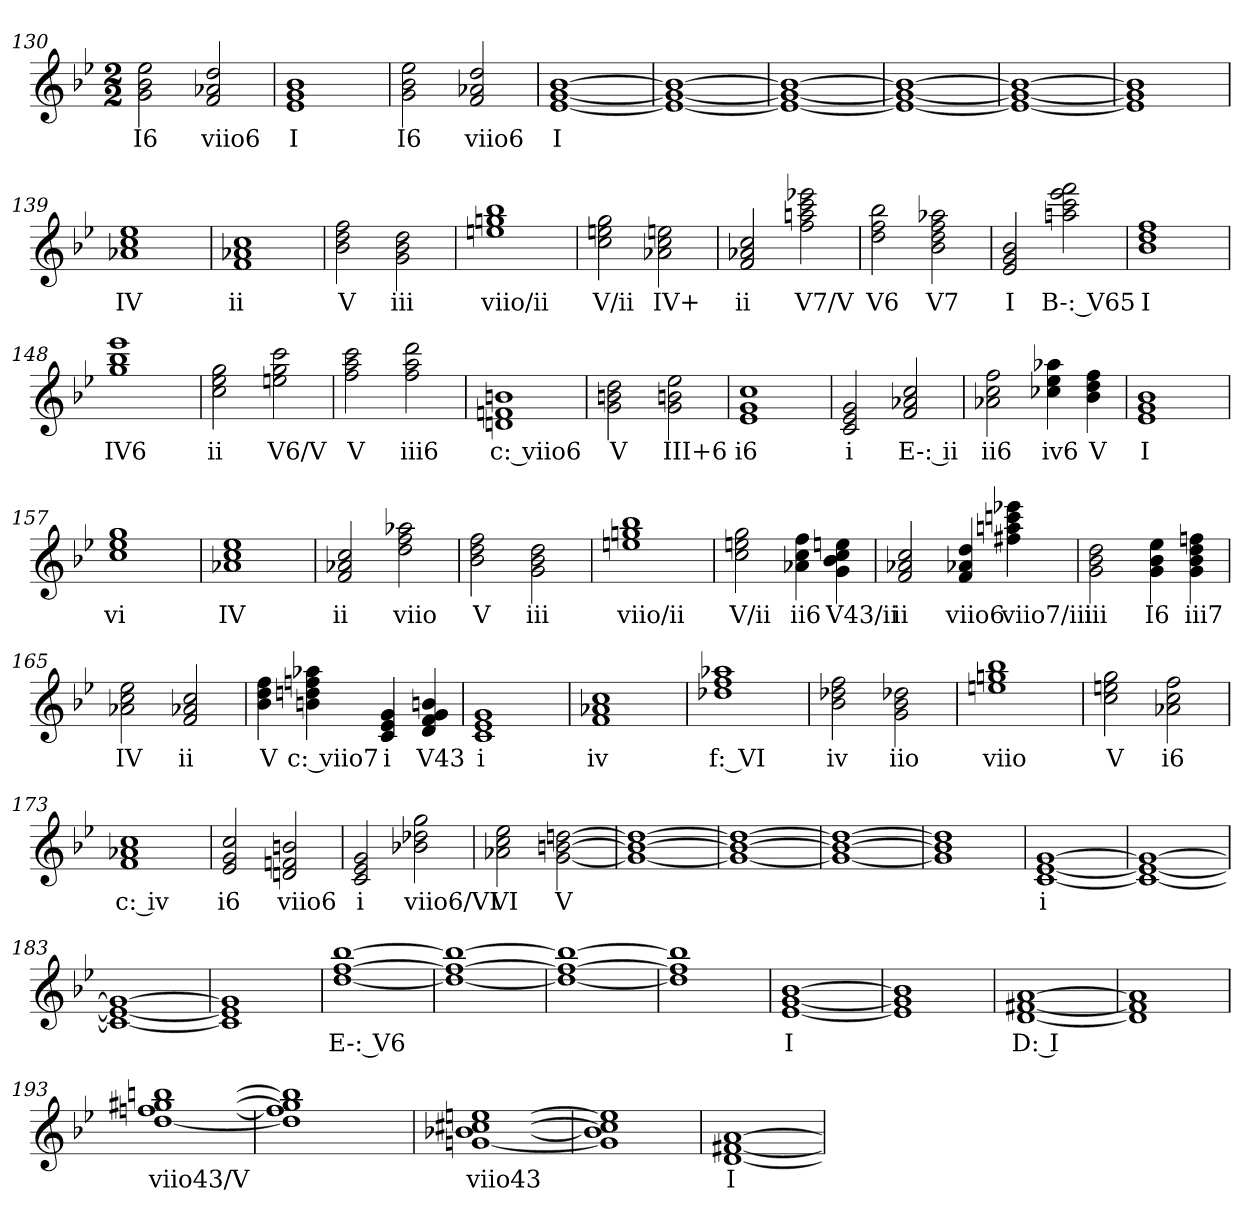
**kern	**text
*part1	*part1
*staff1	*staff1
*k[b-e-]	*
*B-:	*
*M2/2	*
=130	=130
2g 2b- 2ee-	I6
2f 2a-X 2dd	viio6
=131	=131
1e- 1g 1b-	I
=132	=132
2g 2b- 2ee-	I6
2f 2a-X 2dd	viio6
=133	=133
[1e- [1g [1b-	I
=134	=134
1e-_ 1g_ 1b-_	.
=135	=135
1e-_ 1g_ 1b-_	.
=136	=136
1e-_ 1g_ 1b-_	.
=137	=137
1e-_ 1g_ 1b-_	.
=138	=138
1e-] 1g] 1b-]	.
=139	=139
1a-X 1cc 1ee-	IV
=140	=140
1f 1a-X 1cc	ii
=141	=141
2b- 2dd 2ff	V
2g 2b- 2dd	iii
=142	=142
1een 1ggn 1bb-	viio/ii
=143	=143
2cc 2een 2gg	V/ii
2a-X 2cc 2een	IV+
=144	=144
2f 2a-X 2cc	ii
2ff 2aan 2ccc 2eee-X	V7/V
=145	=145
2dd 2ff 2bb-	V6
2b- 2dd 2ff 2aa-X	V7
=146	=146
2e- 2g 2b-	I
2aan 2ccc 2eee- 2fff	B-: V65
=147	=147
1b- 1dd 1ff	I
=148	=148
1gg 1bb- 1eee-	IV6
=149	=149
2cc 2ee- 2gg	ii
2een 2gg 2ccc	V6/V
=150	=150
2ff 2aa 2ccc	V
2ff 2aa 2ddd	iii6
=151	=151
1dn 1fn 1bn	c: viio6
=152	=152
2g 2bn 2dd	V
2g 2bn 2ee-	III+6
=153	=153
1e- 1g 1cc	i6
=154	=154
2c 2e- 2g	i
2f 2a-X 2cc	E-: ii
=155	=155
2a-X 2cc 2ff	ii6
4cc-X 4ee- 4aa-X	iv6
4b- 4dd 4ff	V
=156	=156
1e- 1g 1b-	I
=157	=157
1cc 1ee- 1gg	vi
=158	=158
1a-X 1cc 1ee-	IV
=159	=159
2f 2a-X 2cc	ii
2dd 2ff 2aa-X	viio
=160	=160
2b- 2dd 2ff	V
2g 2b- 2dd	iii
=161	=161
1een 1ggn 1bb-	viio/ii
=162	=162
2cc 2een 2gg	V/ii
4a-X 4cc 4ff	ii6
4g 4b- 4cc 4een	V43/ii
=163	=163
2f 2a-X 2cc	ii
4f 4a-X 4dd	viio6
4ff#X 4aan 4cccn 4eee-X	viio7/iii
=164	=164
2g 2b- 2dd	iii
4g 4b- 4ee-	I6
4g 4b- 4dd 4ffn	iii7
=165	=165
2a-X 2cc 2ee-	IV
2f 2a-X 2cc	ii
=166	=166
4b- 4dd 4ff	V
4bn 4ddn 4ffn 4aa-X	c: viio7
4c 4e- 4g	i
4d 4f 4g 4bn	V43
=167	=167
1c 1e- 1g	i
=168	=168
1f 1a-X 1cc	iv
=169	=169
1dd-X 1ff 1aa-X	f: VI
=170	=170
2b- 2dd-X 2ff	iv
2g 2b- 2dd-X	iio
=171	=171
1een 1ggn 1bb-	viio
=172	=172
2cc 2een 2gg	V
2a-X 2cc 2ff	i6
=173	=173
1f 1a-X 1cc	c: iv
=174	=174
2e- 2g 2cc	i6
2dn 2fn 2bn	viio6
=175	=175
2c 2e- 2g	i
2b-X 2dd-X 2gg	viio6/VI
=176	=176
2a-X 2cc 2ee-	VI
[2g [2bn [2ddn	V
=177	=177
1g_ 1b_ 1dd_	.
=178	=178
1g_ 1b_ 1dd_	.
=179	=179
1g_ 1b_ 1dd_	.
=180	=180
1g] 1b] 1dd]	.
=181	=181
[1c [1e- [1g	i
=182	=182
1c_ 1e-_ 1g_	.
=183	=183
1c_ 1e-_ 1g_	.
=184	=184
1c] 1e-] 1g]	.
=185	=185
[1dd [1ff [1bb-	E-: V6
=186	=186
1dd_ 1ff_ 1bb-_	.
=187	=187
1dd_ 1ff_ 1bb-_	.
=188	=188
1dd] 1ff] 1bb-]	.
=189	=189
[1e- [1g [1b-	I
=190	=190
1e-] 1g] 1b-]	.
=191	=191
[1d [1f#X [1a	D: I
=192	=192
1d] 1f#] 1a]	.
=193	=193
[1dd [1ffn [1gg#X [1bbn	viio43/V
=194	=194
1dd] 1ff] 1gg#] 1bb]	.
=195	=195
[1gn [1b-X [1cc#X [1een	viio43
=196	=196
1g] 1b-] 1cc#] 1ee]	.
=197	=197
[1d [1f#X [1a	I
=	=
*-	*-
